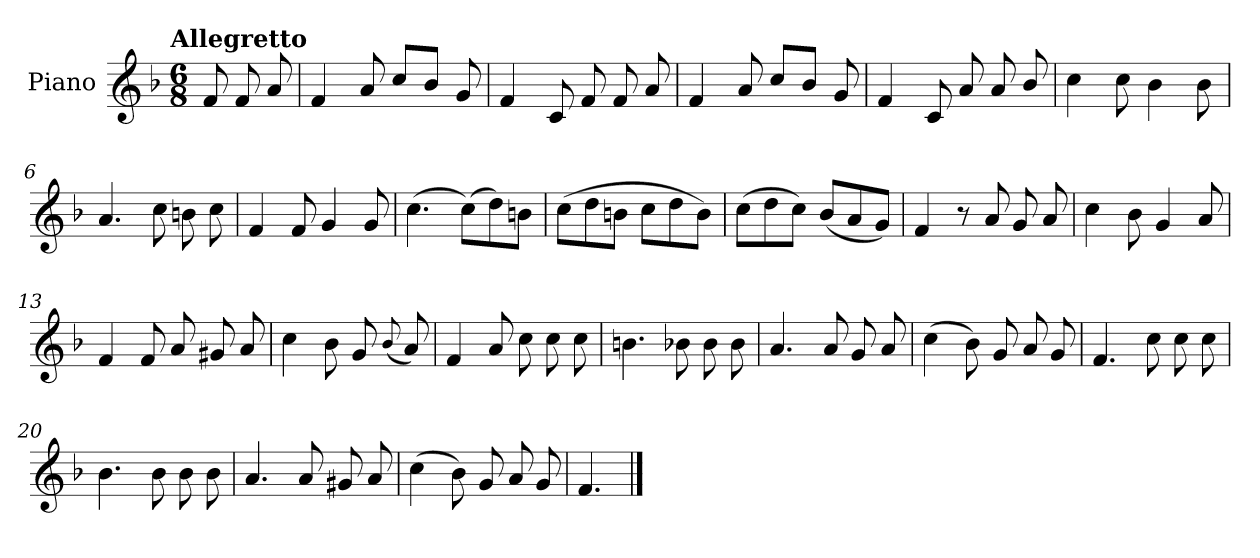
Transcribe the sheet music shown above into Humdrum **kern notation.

**kern
*part1
*staff1
*I"Piano
*I'Pno.
*clefG2
*k[b-]
!!LO:TX:omd:t=Allegretto
*M6/8
*MM116
=
8f/
8f/
8a/
=1
4f/
8a/
8cc/L
8b-/J
8g/
=2
4f/
8c/
8f/
8f/
8a/
=3
4f/
8a/
8cc/L
8b-/J
8g/
=4
4f/
8c/
8a/
8a/
8b-/
!!LO:LB:g=z
=5
4cc\
8cc\
4b-\
8b-\
=6
4.a/
8cc\
8bn\
8cc\
=7
4f/
8f/
4g/
8g/
=8
(>4.cc\
(>8cc\L)
8dd\)
8bn\J
=9
(>8cc\L
8dd\
8bn\J
8cc\L
8dd\
8b\J)
!!LO:LB:g=z
=10
(>8cc\L
8dd\
8cc\J)
(<8b-/L
8a/
8g/J)
=11
4f/
8r
8a/
8g/
8a/
=12
4cc\
8b-\
4g/
8a/
=13
4f/
8f/
8a/
8g#X/
8a/
=14
4cc\
8b-\
8g/
(<8qqb-/
8a/)
!!LO:LB:g=z
=15
4f/
8a/
8cc\
8cc\
8cc\
=16
4.bn\
8b-X\
8b-\
8b-\
=17
4.a/
8a/
8g/
8a/
=18
(>4cc\
8b-\)
8g/
8a/
8g/
=19
4.f/
8cc\
8cc\
8cc\
!!LO:LB:g=z
=20
4.b-\
8b-\
8b-\
8b-\
=21
4.a/
8a/
8g#X/
8a/
=22
(>4cc\
8b-\)
8g/
8a/
8g/
=23
4.f/
==
*-
